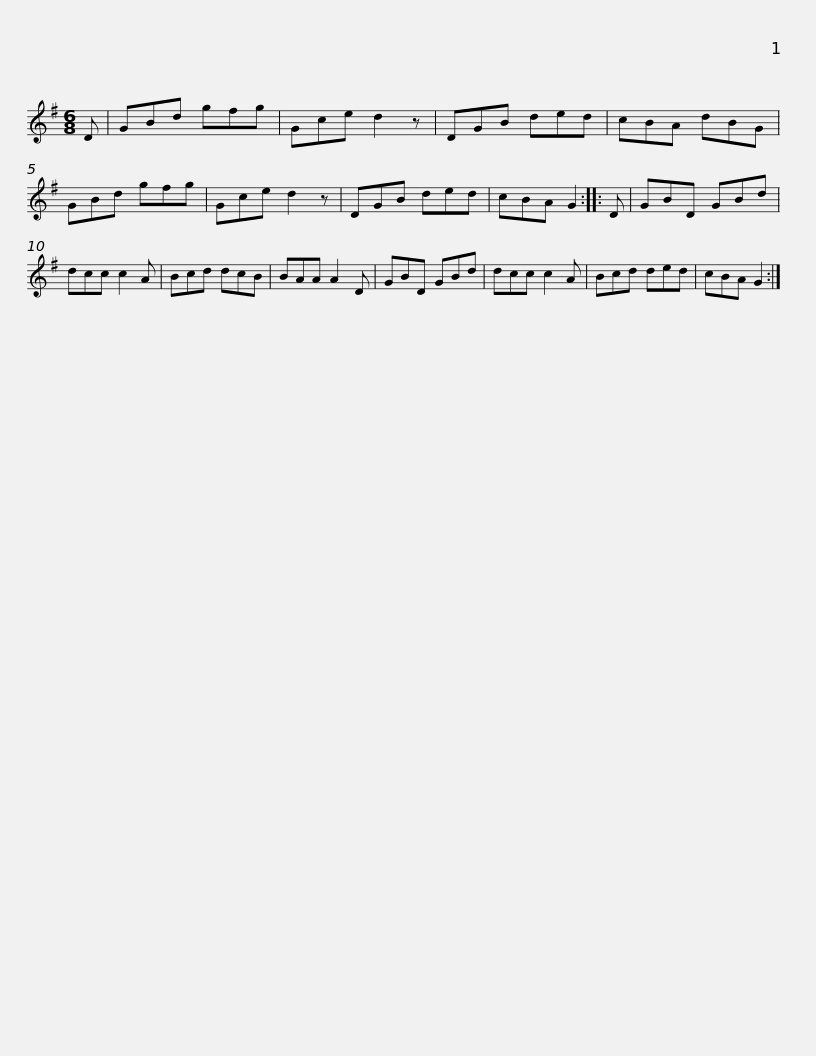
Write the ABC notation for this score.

X:1
L:1/8
M:6/8
I:linebreak $
K:G
V:1 treble
V:1
 D | GBd gfg | Gce d2 z | DGB ded | cBA dBG | %5
 GBd gfg | Gce d2 z | DGB ded |$ cBA G2 :: D | %10
 GBD GBd | dcc c2 A | Bcd dcB | BAA A2 D | GBD GBd | %15
 dcc c2 A |$ Bcd ded | cBA G2 :| %18
